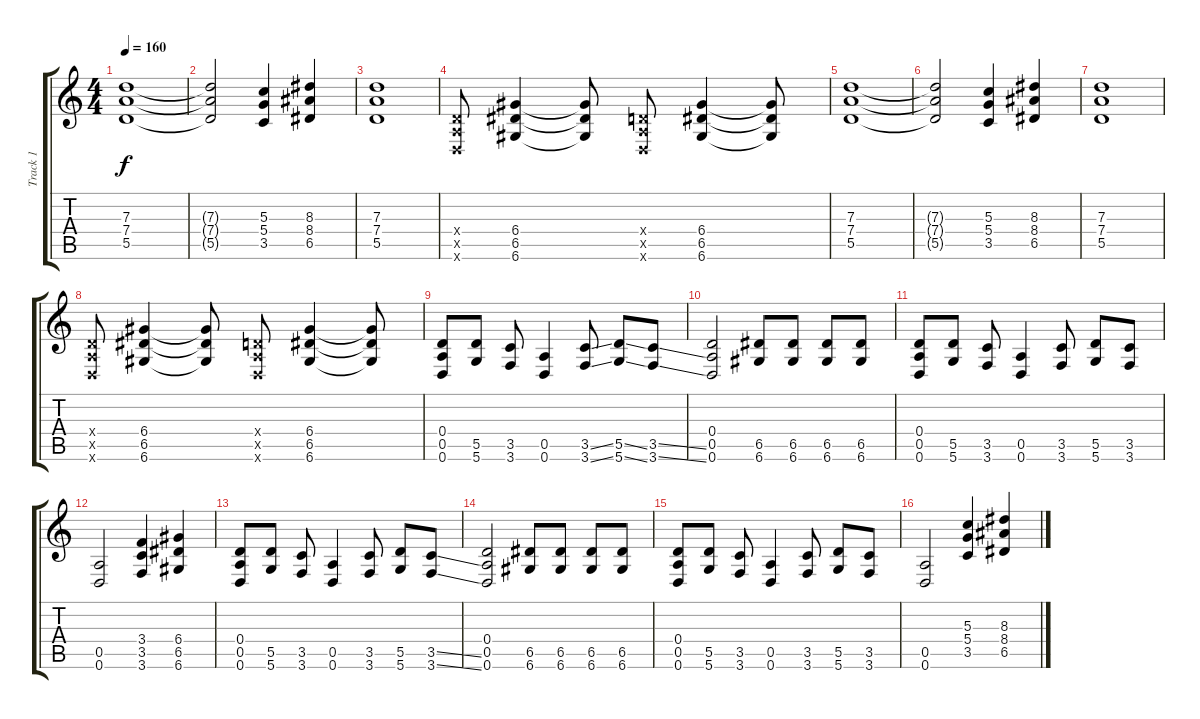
\track ("Track 1" "Track 1") {instrument distortionguitar}
\staff {score tabs}
\tuning (E4 B3 G3 D3 A2 D2) {hide}
\ts (4 4)
\tempo 160
\clef g2
\ks c
(7.3 7.4 5.5).1{dy f} |
(7.3{t} 7.4{t} 5.5{t}).2 (5.3 5.4 3.5).4 (8.3 8.4 6.5).4 |
(7.3 7.4 5.5).1 |
(0.4{x} 0.5{x} 0.6{x}).8 (6.4 6.5 6.6).4 (6.4{t} 6.5{t} 6.6{t}).8 (0.4{x} 0.5{x} 0.6{x}).8 (6.4 6.5 6.6).4 (6.4{t} 6.5{t} 6.6{t}).8 |
(7.3 7.4 5.5).1 |
(7.3{t} 7.4{t} 5.5{t}).2 (5.3 5.4 3.5).4 (8.3 8.4 6.5).4 |
(7.3 7.4 5.5).1 |
(0.4{x} 0.5{x} 0.6{x}).8 (6.4 6.5 6.6).4 (6.4{t} 6.5{t} 6.6{t}).8 (0.4{x} 0.5{x} 0.6{x}).8 (6.4 6.5 6.6).4 (6.4{t} 6.5{t} 6.6{t}).8 |
(0.4 0.5 0.6).8 (5.5 5.6).8 (3.5 3.6).8 (0.5 0.6).4 (3.5{ss} 3.6{ss}).8 (5.5{ss} 5.6{ss}).8 (3.5{ss} 3.6{ss}).8 |
(0.4 0.5 0.6).2 (6.5 6.6).8 (6.5 6.6).8 (6.5 6.6).8 (6.5 6.6).8 |
(0.4 0.5 0.6).8 (5.5 5.6).8 (3.5 3.6).8 (0.5 0.6).4 (3.5 3.6).8 (5.5 5.6).8 (3.5 3.6).8 |
(0.5 0.6).2 (3.4 3.5 3.6).4 (6.4 6.5 6.6).4 |
(0.4 0.5 0.6).8 (5.5 5.6).8 (3.5 3.6).8 (0.5 0.6).4 (3.5 3.6).8 (5.5 5.6).8 (3.5{ss} 3.6{ss}).8 |
(0.4 0.5 0.6).2 (6.5 6.6).8 (6.5 6.6).8 (6.5 6.6).8 (6.5 6.6).8 |
(0.4 0.5 0.6).8 (5.5 5.6).8 (3.5 3.6).8 (0.5 0.6).4 (3.5 3.6).8 (5.5 5.6).8 (3.5 3.6).8 |
(0.5 0.6).2 (5.3 5.4 3.5).4 (8.3 8.4 6.5).4
